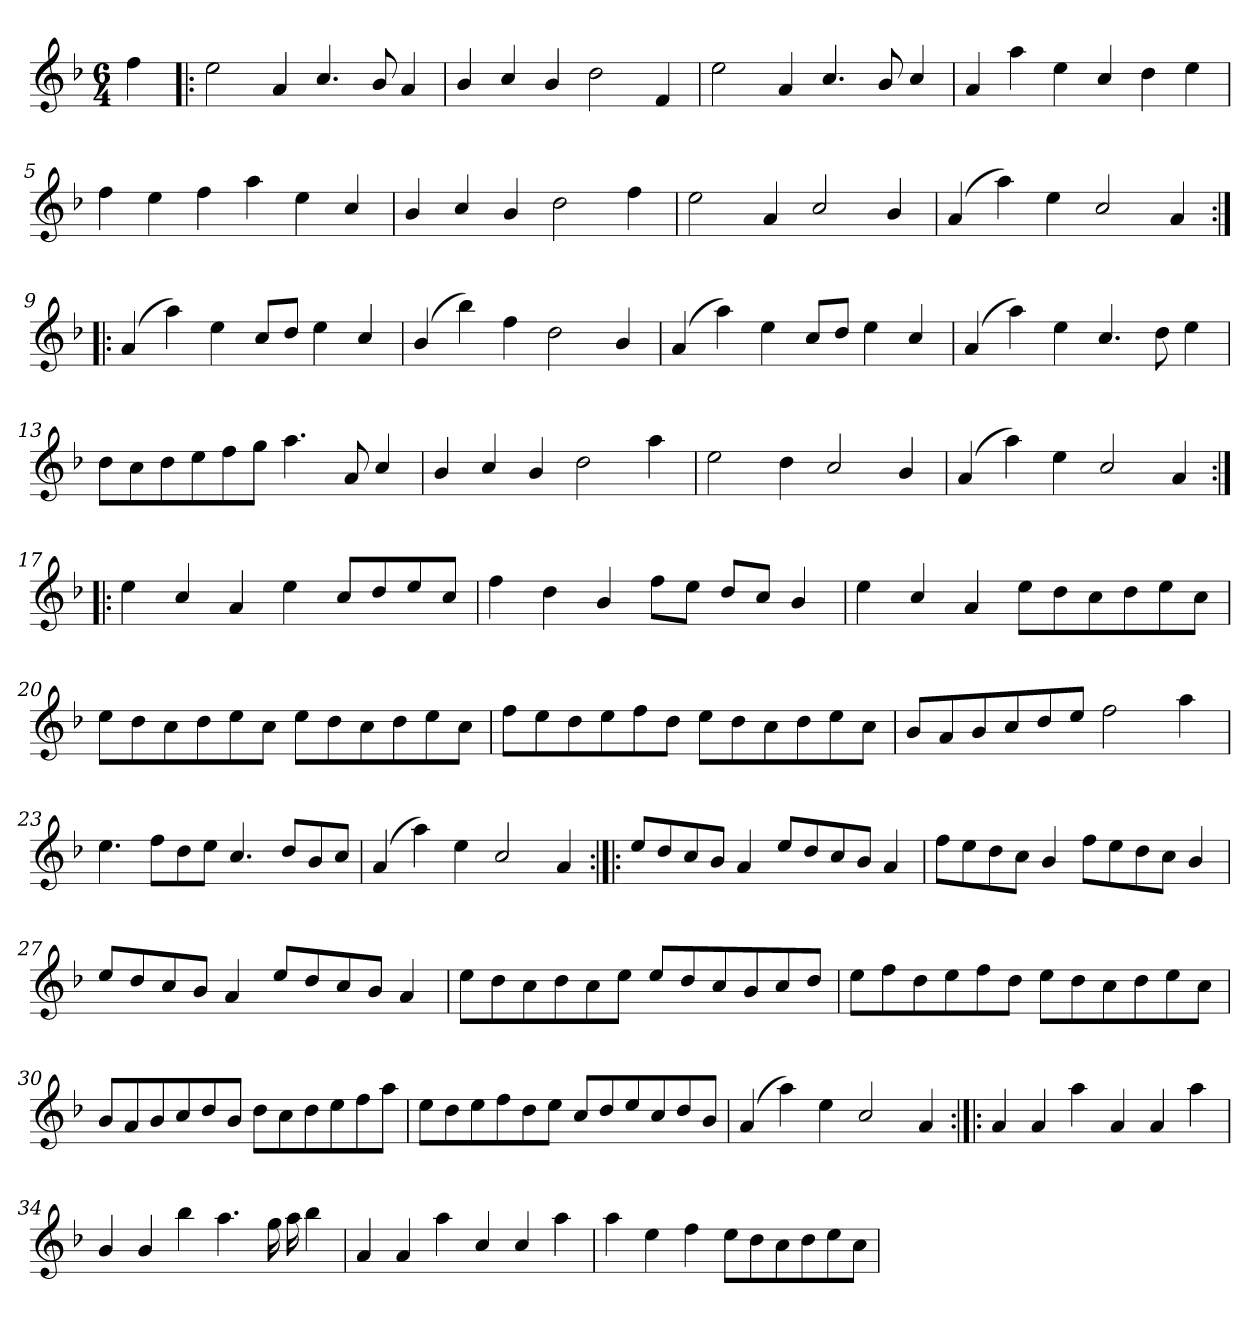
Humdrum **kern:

**kern
*part1
*staff1
*clefG3
*k[b-]
*M6/4
=
4dd\
=1!|:
2cc\
4f/
4.a/
8g/
4f/
=2
4g/
4a/
4g/
2b-\
4d/
=3
2cc\
4f/
4.a/
8g/
4a/
=4
4f/
4ff\
4cc\
4a/
4b-\
4cc\
!!LO:LB:g=z
=5
4dd\
4cc\
4dd\
4ff\
4cc\
4a/
=6
4g/
4a/
4g/
2b-\
4dd\
=7
2cc\
4f/
2a/
4g/
=8
(>4f/
4ff\)
4cc\
2a/
4f/
=9:|!|:
(>4f/
4ff\)
4cc\
8a/L
8b-/J
4cc\
4a/
!!LO:LB:g=z
=10
(>4g/
4gg\)
4dd\
2b-\
4g/
=11
(>4f/
4ff\)
4cc\
8a/L
8b-/J
4cc\
4a/
=12
(>4f/
4ff\)
4cc\
4.a/
8b-\
4cc\
=13
8b-\L
8a\
8b-\
8cc\
8dd\
8ee\J
4.ff\
8f/
4a/
=14
4g/
4a/
4g/
2b-\
4ff\
!!LO:LB:g=z
=15
2cc\
4b-\
2a/
4g/
=16
(>4f/
4ff\)
4cc\
2a/
4f/
=17:|!|:
4cc\
4a/
4f/
4cc\
8a/L
8b-/
8cc/
8a/J
=18
4dd\
4b-\
4g/
8dd\L
8cc\J
8b-/L
8a/J
4g/
=19
4cc\
4a/
4f/
8cc\L
8b-\
8a\
8b-\
8cc\
8a\J
!!LO:LB:g=z
=20
8cc\L
8b-\
8a\
8b-\
8cc\
8a\J
8cc\L
8b-\
8a\
8b-\
8cc\
8a\J
=21
8dd\L
8cc\
8b-\
8cc\
8dd\
8b-\J
8cc\L
8b-\
8a\
8b-\
8cc\
8a\J
=22
8g/L
8f/
8g/
8a/
8b-/
8cc/J
2dd\
4ff\
=23
4.cc\
8dd\L
8b-\
8cc\J
4.a/
8b-/L
8g/
8a/J
!!LO:LB:g=z
=24
(>4f/
4ff\)
4cc\
2a/
4f/
=25:|!|:
8cc/L
8b-/
8a/
8g/J
4f/
8cc/L
8b-/
8a/
8g/J
4f/
=26
8dd\L
8cc\
8b-\
8a\J
4g/
8dd\L
8cc\
8b-\
8a\J
4g/
=27
8cc/L
8b-/
8a/
8g/J
4f/
8cc/L
8b-/
8a/
8g/J
4f/
!!LO:LB:g=z
=28
8cc\L
8b-\
8a\
8b-\
8a\
8cc\J
8cc/L
8b-/
8a/
8g/
8a/
8b-/J
=29
8cc\L
8dd\
8b-\
8cc\
8dd\
8b-\J
8cc\L
8b-\
8a\
8b-\
8cc\
8a\J
=30
8g/L
8f/
8g/
8a/
8b-/
8g/J
8b-\L
8a\
8b-\
8cc\
8dd\
8ff\J
!!LO:LB:g=z
=31
8cc\L
8b-\
8cc\
8dd\
8b-\
8cc\J
8a/L
8b-/
8cc/
8a/
8b-/
8g/J
=32
(>4f/
4ff\)
4cc\
2a/
4f/
=33:|!|:
4f/
4f/
4ff\
4f/
4f/
4ff\
=34
4g/
4g/
4gg\
4.ff\
16ee\KK
16ff\kk
4gg\
!!LO:LB:g=z
=35
4f/
4f/
4ff\
4a/
4a/
4ff\
=36
4ff\
4cc\
4dd\
8cc\L
8b-\
8a\
8b-\
8cc\
8a\J
=
*-
